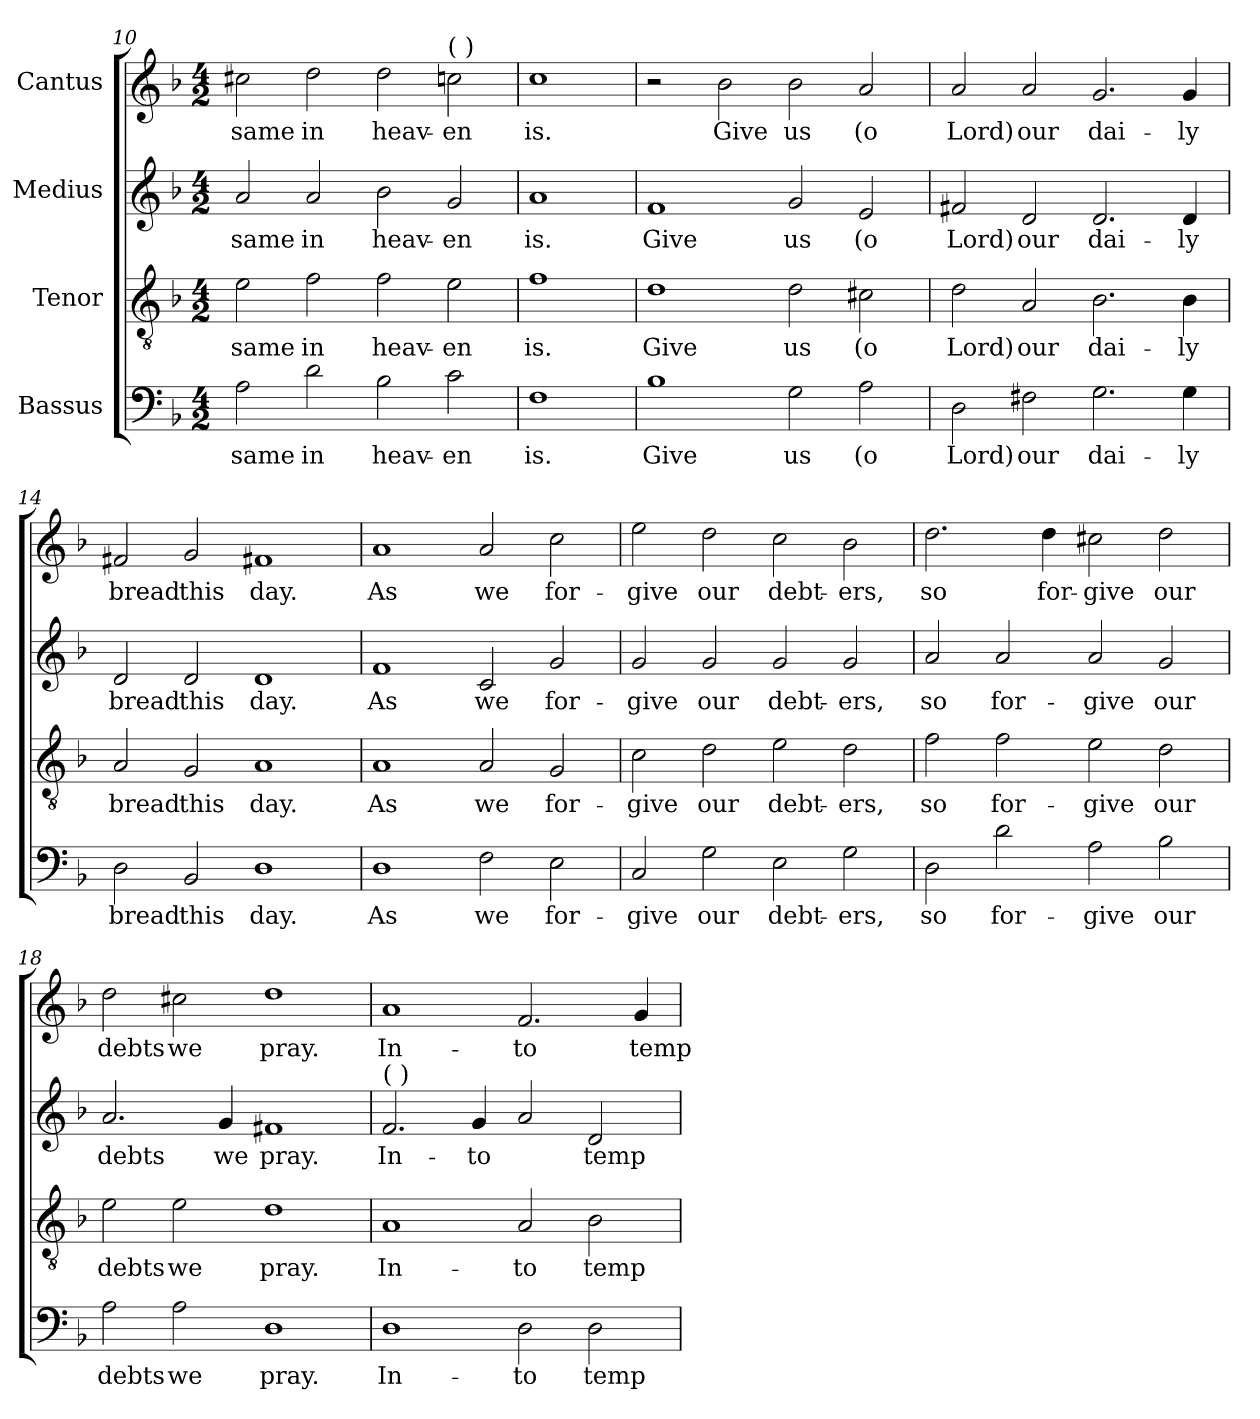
**kern	**text	**kern	**text	**kern	**text	**kern	**text
*part4	*part4	*part3	*part3	*part2	*part2	*part1	*part1
*staff4	*staff4	*staff3	*staff3	*staff2	*staff2	*staff1	*staff1
*I"Bassus	*	*I"Tenor	*	*I"Medius	*	*I"Cantus	*
*clefF4	*	*clefGv2	*	*clefG2	*	*clefG2	*
*k[b-]	*	*k[b-]	*	*k[b-]	*	*k[b-]	*
*F:	*	*F:	*	*F:	*	*F:	*
*M4/2	*	*M4/2	*	*M4/2	*	*M4/2	*
=10	=10	=10	=10	=10	=10	=10	=10
!	!LO:LY:b	!	!LO:LY:b	!	!LO:LY:b	!	!LO:LY:b
2A\	same	2e\	same	2a/	same	2cc#X\	same
!	!LO:LY:b	!	!LO:LY:b	!	!LO:LY:b	!	!LO:LY:b
2d\	in	2f\	in	2a/	in	2dd\	in
!	!LO:LY:b	!	!LO:LY:b	!	!LO:LY:b	!	!LO:LY:b
2B-\	heav-	2f\	heav-	2b-\	heav-	2dd\	heav-
!	!	!	!	!	!	!LO:TX:a:t=(  )	!
!	!LO:LY:b	!	!LO:LY:b	!	!LO:LY:b	!	!LO:LY:b
2c\	-en	2e\	-en	2g/	-en	2cc\	-en
=11	=11	=11	=11	=11	=11	=11	=11
!	!LO:LY:b	!	!LO:LY:b	!	!LO:LY:b	!	!LO:LY:b
1F	is.	1f	is.	1a	is.	1cc	is.
!!LO:LB:g=z
=12	=12	=12	=12	=12	=12	=12	=12
!	!LO:LY:b	!	!LO:LY:b	!	!LO:LY:b	!	!
1B-	Give	1d	Give	1f	Give	2r	.
!	!	!	!	!	!	!	!LO:LY:b
.	.	.	.	.	.	2b-\	Give
!	!LO:LY:b	!	!LO:LY:b	!	!LO:LY:b	!	!LO:LY:b
2G\	us	2d\	us	2g/	us	2b-\	us
!	!LO:LY:b	!	!LO:LY:b	!	!LO:LY:b	!	!LO:LY:b
2A\	(o	2c#X\	(o	2e/	(o	2a/	(o
=13	=13	=13	=13	=13	=13	=13	=13
!	!LO:LY:b	!	!LO:LY:b	!	!LO:LY:b	!	!LO:LY:b
2D\	Lord)	2d\	Lord)	2f#X/	Lord)	2a/	Lord)
!	!LO:LY:b	!	!LO:LY:b	!	!LO:LY:b	!	!LO:LY:b
2F#X\	our	2A/	our	2d/	our	2a/	our
!	!LO:LY:b	!	!LO:LY:b	!	!LO:LY:b	!	!LO:LY:b
2.G\	dai-	2.B-\	dai-	2.d/	dai-	2.g/	dai-
!	!LO:LY:b	!	!LO:LY:b	!	!LO:LY:b	!	!LO:LY:b
4G\	-ly	4B-\	-ly	4d/	-ly	4g/	-ly
=14	=14	=14	=14	=14	=14	=14	=14
!	!LO:LY:b	!	!LO:LY:b	!	!LO:LY:b	!	!LO:LY:b
2D\	bread	2A/	bread	2d/	bread	2f#X/	bread
!	!LO:LY:b	!	!LO:LY:b	!	!LO:LY:b	!	!LO:LY:b
2BB-/	this	2G/	this	2d/	this	2g/	this
!	!LO:LY:b	!	!LO:LY:b	!	!LO:LY:b	!	!LO:LY:b
1D	day.	1A	day.	1d	day.	1f#X	day.
!!LO:PB:g=z
=15	=15	=15	=15	=15	=15	=15	=15
!	!LO:LY:b	!	!LO:LY:b	!	!LO:LY:b	!	!LO:LY:b
1D	As	1A	As	1f	As	1a	As
!	!LO:LY:b	!	!LO:LY:b	!	!LO:LY:b	!	!LO:LY:b
2F\	we	2A/	we	2c/	we	2a/	we
!	!LO:LY:b	!	!LO:LY:b	!	!LO:LY:b	!	!LO:LY:b
2E\	for-	2G/	for-	2g/	for-	2cc\	for-
=16	=16	=16	=16	=16	=16	=16	=16
!	!LO:LY:b	!	!LO:LY:b	!	!LO:LY:b	!	!LO:LY:b
2C/	-give	2c\	-give	2g/	-give	2ee\	-give
!	!LO:LY:b	!	!LO:LY:b	!	!LO:LY:b	!	!LO:LY:b
2G\	our	2d\	our	2g/	our	2dd\	our
!	!LO:LY:b	!	!LO:LY:b	!	!LO:LY:b	!	!LO:LY:b
2E\	debt-	2e\	debt-	2g/	debt-	2cc\	debt-
!	!LO:LY:b	!	!LO:LY:b	!	!LO:LY:b	!	!LO:LY:b
2G\	-ers,	2d\	-ers,	2g/	-ers,	2b-\	-ers,
=17	=17	=17	=17	=17	=17	=17	=17
!	!LO:LY:b	!	!LO:LY:b	!	!LO:LY:b	!	!LO:LY:b
2D\	so	2f\	so	2a/	so	2.dd\	so
!	!LO:LY:b	!	!LO:LY:b	!	!LO:LY:b	!	!
2d\	for-	2f\	for-	2a/	for-	.	.
!	!	!	!	!	!	!	!LO:LY:b
.	.	.	.	.	.	4dd\	for-
!	!LO:LY:b	!	!LO:LY:b	!	!LO:LY:b	!	!LO:LY:b
2A\	-give	2e\	-give	2a/	-give	2cc#X\	-give
!	!LO:LY:b	!	!LO:LY:b	!	!LO:LY:b	!	!LO:LY:b
2B-\	our	2d\	our	2g/	our	2dd\	our
=18	=18	=18	=18	=18	=18	=18	=18
!	!LO:LY:b	!	!LO:LY:b	!	!LO:LY:b	!	!LO:LY:b
2A\	debts	2e\	debts	2.a/	debts	2dd\	debts
!	!LO:LY:b	!	!LO:LY:b	!	!	!	!LO:LY:b
2A\	we	2e\	we	.	.	2cc#X\	we
!	!	!	!	!	!LO:LY:b	!	!
.	.	.	.	4g/	we	.	.
!	!LO:LY:b	!	!LO:LY:b	!	!LO:LY:b	!	!LO:LY:b
1D	pray.	1d	pray.	1f#X	pray.	1dd	pray.
!!LO:LB:g=z
=19	=19	=19	=19	=19	=19	=19	=19
!	!	!	!	!LO:TX:a:t=(  )	!	!	!
!	!LO:LY:b	!	!LO:LY:b	!	!LO:LY:b	!	!LO:LY:b
1D	In-	1A	In-	2.f/	In-	1a	In-
!	!	!	!	!	!LO:LY:b	!	!
.	.	.	.	4g/	-to	.	.
!	!LO:LY:b	!	!LO:LY:b	!	!	!	!LO:LY:b
2D\	-to	2A/	-to	2a/	.	2.f/	-to
!	!LO:LY:b	!	!LO:LY:b	!	!LO:LY:b	!	!
2D\	temp-	2B-\	temp-	2d/	temp-	.	.
!	!	!	!	!	!	!	!LO:LY:b
.	.	.	.	.	.	4g/	temp-
=	=	=	=	=	=	=	=
*-	*-	*-	*-	*-	*-	*-	*-
